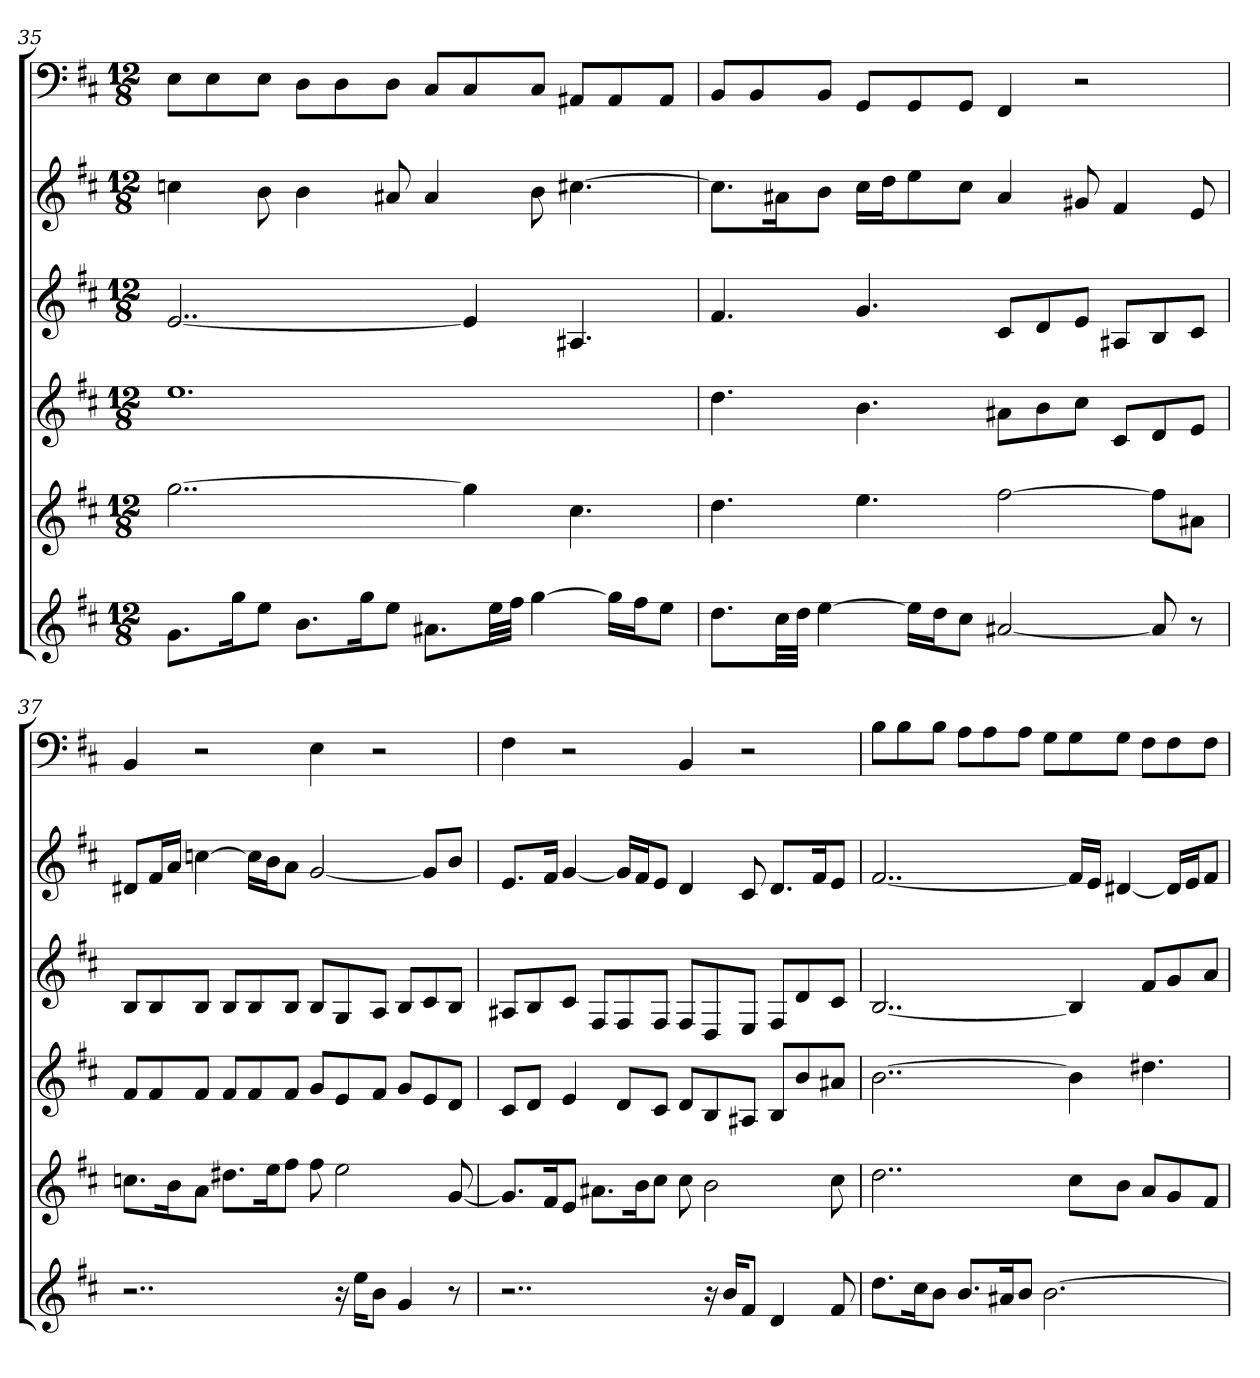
**kern	**kern	**kern	**kern	**kern	**kern
*part6	*part5	*part4	*part3	*part2	*part1
*staff6	*staff5	*staff4	*staff3	*staff2	*staff1
*k[f#c#]	*k[f#c#]	*k[f#c#]	*k[f#c#]	*k[f#c#]	*k[f#c#]
*b:	*b:	*b:	*b:	*b:	*b:
*M12/8	*M12/8	*M12/8	*M12/8	*M12/8	*M12/8
=35	=35	=35	=35	=35	=35
8.gL	[2..gg	1.ee	[2..e	4ccn	8EL
.	.	.	.	.	8E
16ggK	.	.	.	.	.
8eeJ	.	.	.	8b	8EJ
8.bL	.	.	.	4b	8DL
.	.	.	.	.	8D
16ggK	.	.	.	.	.
8eeJ	.	.	.	8a#X	8DJ
8.a#XL	.	.	.	4a#	8C#L
.	4gg]	.	4e]	.	8C#
32eeLL	.	.	.	.	.
32ff#JJJ	.	.	.	.	.
[4gg	.	.	.	8b	8C#J
.	4.cc#	.	4.A#X	[4.cc#X	8AA#XL
16ggLL]	.	.	.	.	8AA#
16ff#J	.	.	.	.	.
8eeJ	.	.	.	.	8AA#J
=36	=36	=36	=36	=36	=36
8.ddL	4.dd	4.dd	4.f#	8.cc#L]	8BBL
.	.	.	.	.	8BB
32cc#LL	.	.	.	16a#XK	.
32ddJJJ	.	.	.	.	.
[4ee	.	.	.	8bJ	8BBJ
.	4.ee	4.b	4.g	16cc#LL	8GGL
.	.	.	.	16ddJ	.
16eeLL]	.	.	.	8ee	8GG
16ddJ	.	.	.	.	.
8cc#J	.	.	.	8cc#J	8GGJ
[2a#X	[2ff#	8a#XL	8c#L	4a#	4FF#
.	.	8b	8d	.	.
.	.	8cc#J	8eJ	8g#X	2r
.	.	8c#L	8A#XL	4f#	.
8a#]	8ff#L]	8d	8B	.	.
8r	8a#XJ	8eJ	8c#J	8e	.
=37	=37	=37	=37	=37	=37
2..r	8.ccnL	8f#L	8BL	8d#XL	4BB
.	.	8f#	8B	16f#L	.
.	16bK	.	.	16aJJ	.
.	8aJ	8f#J	8BJ	[4ccn	2r
.	8.dd#XL	8f#L	8BL	.	.
.	.	8f#	8B	16ccLL]	.
.	16eeK	.	.	16bJ	.
.	8ff#J	8f#J	8BJ	8aJ	.
.	8ff#	8gL	8BL	[2g	4E
16r	2ee	8e	8G	.	.
16eeKL	.	.	.	.	.
8bJ	.	8f#J	8AJ	.	2r
4g	.	8gL	8BL	.	.
.	.	8e	8c#	8gL]	.
8r	[8g	8dJ	8BJ	8bJ	.
=38	=38	=38	=38	=38	=38
2..r	8.gL]	8c#L	8A#XL	8.eL	4F#
.	.	8dJ	8B	.	.
.	16f#K	.	.	16f#Jk	.
.	8eJ	4e	8c#J	[4g	2r
.	8.a#XL	.	8F#L	.	.
.	.	8dL	8F#	16gLL]	.
.	16bK	.	.	16f#J	.
.	8cc#J	8c#J	8F#J	8eJ	.
.	8cc#	8dL	8F#L	4d	4BB
16r	2b	8B	8D	.	.
16bKL	.	.	.	.	.
8f#J	.	8A#XJ	8EJ	8c#	2r
4d	.	8BL	8F#L	8.dL	.
.	.	8b	8d	.	.
.	.	.	.	16f#K	.
8f#	8cc#	8a#XJ	8c#J	8eJ	.
=39	=39	=39	=39	=39	=39
8.ddL	2..dd	[2..b	[2..B	[2..f#	8BL
.	.	.	.	.	8B
16cc#K	.	.	.	.	.
8bJ	.	.	.	.	8BJ
8.bL	.	.	.	.	8AL
.	.	.	.	.	8A
16a#XK	.	.	.	.	.
8bJ	.	.	.	.	8AJ
[2.b	.	.	.	.	8GL
.	8cc#L	4b]	4B]	16f#LL]	8G
.	.	.	.	16eJJ	.
.	8bJ	.	.	[4d#X	8GJ
.	8aL	4.dd#X	8f#L	.	8F#L
.	8g	.	8g	16d#LL]	8F#
.	.	.	.	16eJ	.
.	8f#J	.	8aJ	8f#J	8F#J
=	=	=	=	=	=
*-	*-	*-	*-	*-	*-
